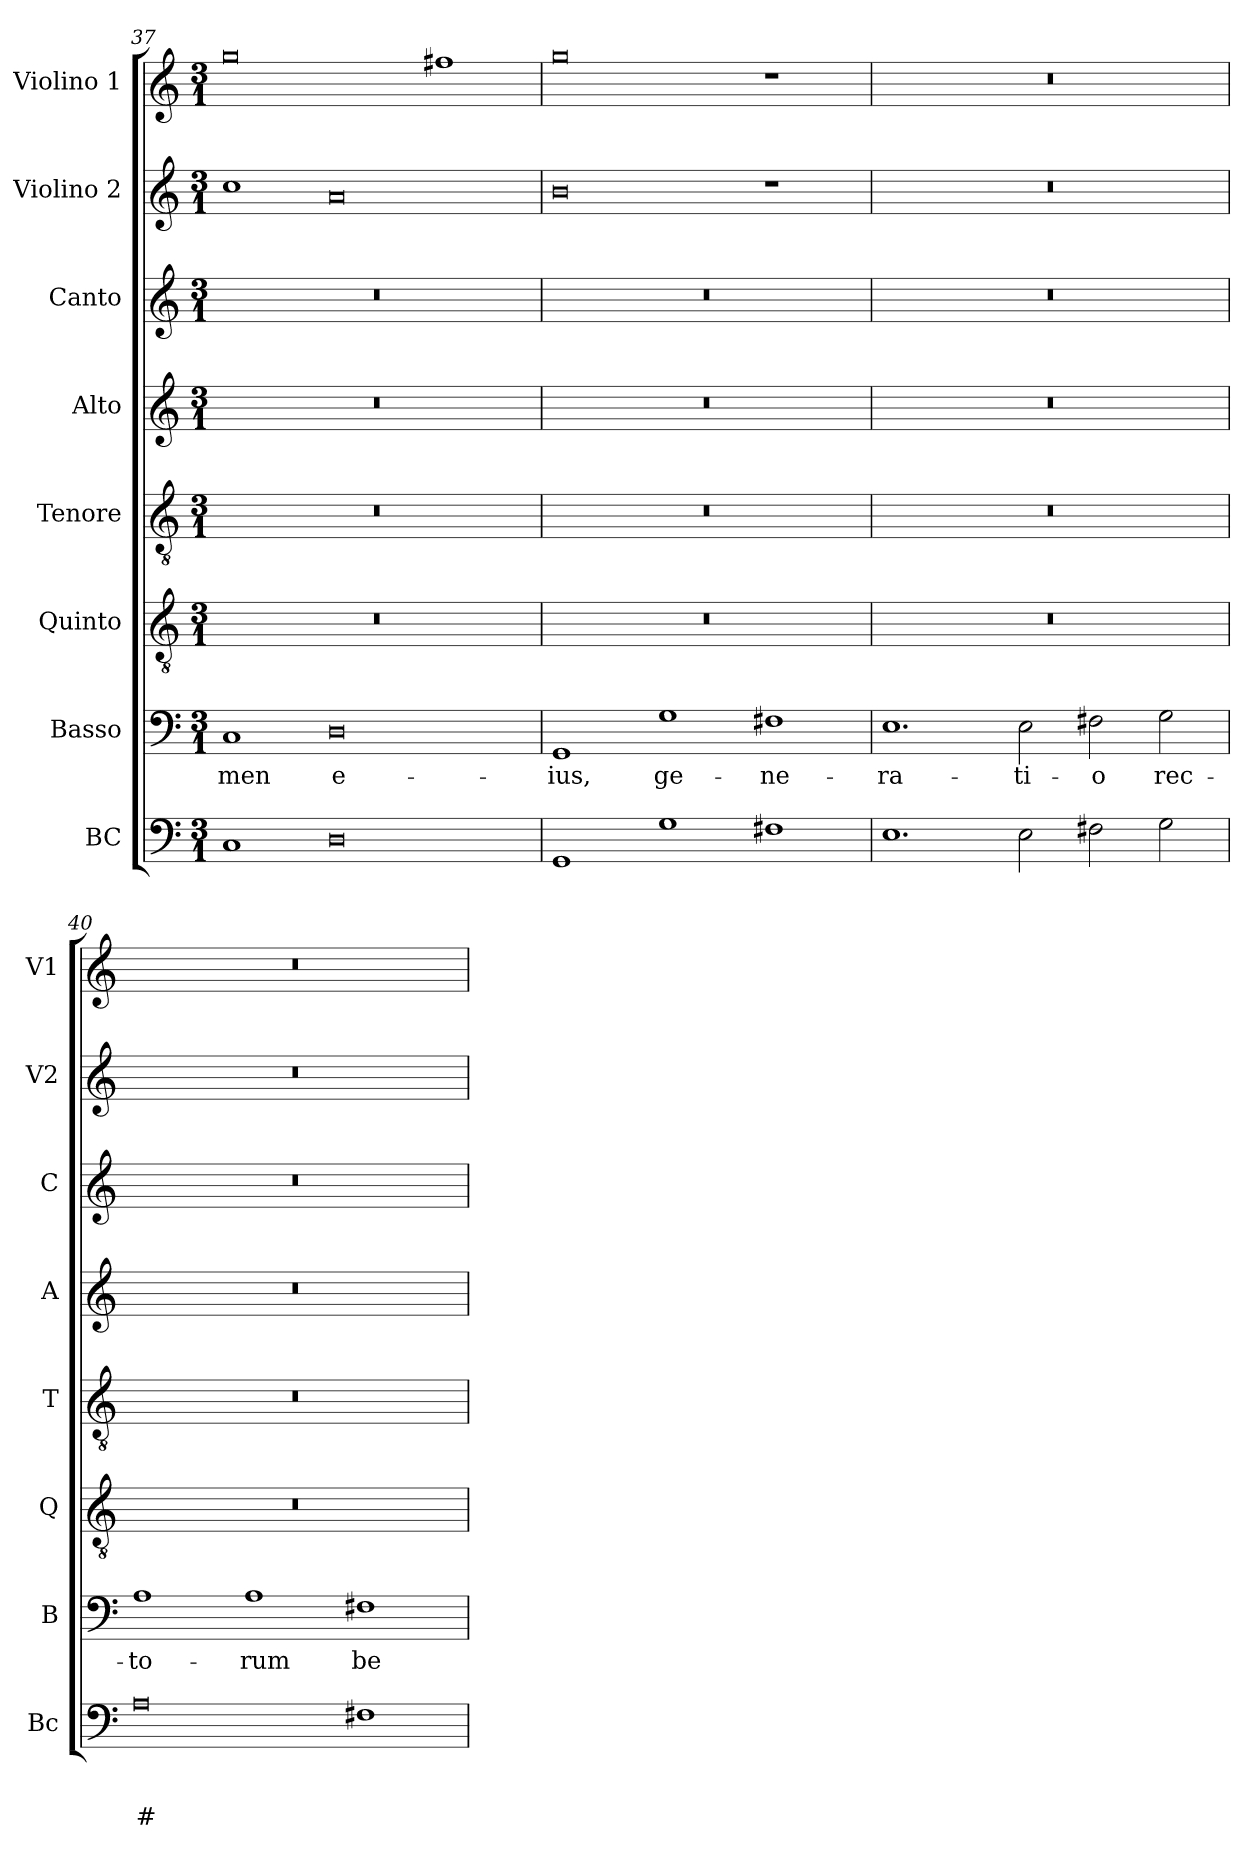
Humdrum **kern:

**kern	**text	**text	**text	**kern	**text	**kern	**kern	**kern	**kern	**kern	**kern
*part8	*part8	*part8	*part8	*part7	*part7	*part6	*part5	*part4	*part3	*part2	*part1
*staff8	*staff8	*staff8	*staff8	*staff7	*staff7	*staff6	*staff5	*staff4	*staff3	*staff2	*staff1
*I"BC	*	*	*	*I"Basso	*	*I"Quinto	*I"Tenore	*I"Alto	*I"Canto	*I"Violino 2	*I"Violino 1
*I'Bc	*	*	*	*I'B	*	*I'Q	*I'T	*I'A	*I'C	*I'V2	*I'V1
*clefF4	*	*	*	*clefF4	*	*clefGv2	*clefGv2	*clefG2	*clefG2	*clefG2	*clefG2
*k[]	*	*	*	*k[]	*	*k[]	*k[]	*k[]	*k[]	*k[]	*k[]
*C:	*	*	*	*C:	*	*C:	*C:	*C:	*C:	*C:	*C:
*M3/1	*	*	*	*M3/1	*	*M3/1	*M3/1	*M3/1	*M3/1	*M3/1	*M3/1
=37	=37	=37	=37	=37	=37	=37	=37	=37	=37	=37	=37
!	!	!	!	!	!LO:LY:b	!	!	!	!	!	!
1C	.	.	.	1C	-men	0.r	0.r	0.r	0.r	1cc	0gg
!	!	!	!	!	!LO:LY:b	!	!	!	!	!	!
0D	.	.	.	0D	e-	.	.	.	.	0a	.
.	.	.	.	.	.	.	.	.	.	.	1ff#X
=38	=38	=38	=38	=38	=38	=38	=38	=38	=38	=38	=38
!	!	!	!	!	!LO:LY:b	!	!	!	!	!	!
1GG	.	.	.	1GG	-ius,	0.r	0.r	0.r	0.r	0b	0gg
!	!	!	!	!	!LO:LY:b	!	!	!	!	!	!
1G	.	.	.	1G	ge-	.	.	.	.	.	.
!	!	!	!	!	!LO:LY:b	!	!	!	!	!	!
1F#X	.	.	.	1F#X	-ne-	.	.	.	.	1r	1r
=39	=39	=39	=39	=39	=39	=39	=39	=39	=39	=39	=39
!	!	!	!	!	!LO:LY:b	!	!	!	!	!	!
1.E	.	.	.	1.E	-ra-	0.r	0.r	0.r	0.r	0.r	0.r
!	!	!	!	!	!LO:LY:b	!	!	!	!	!	!
2E\	.	.	.	2E\	-ti-	.	.	.	.	.	.
!	!	!	!	!	!LO:LY:b	!	!	!	!	!	!
2F#X\	.	.	.	2F#X\	-o	.	.	.	.	.	.
!	!	!	!	!	!LO:LY:b	!	!	!	!	!	!
2G\	.	.	.	2G\	rec-	.	.	.	.	.	.
=40	=40	=40	=40	=40	=40	=40	=40	=40	=40	=40	=40
!	!	!	!LO:LY:b	!	!LO:LY:b	!	!	!	!	!	!
0A	.	.	#	1A	-to-	0.r	0.r	0.r	0.r	0.r	0.r
!	!	!	!	!	!LO:LY:b	!	!	!	!	!	!
.	.	.	.	1A	-rum	.	.	.	.	.	.
!	!	!	!	!	!LO:LY:b	!	!	!	!	!	!
1F#X	.	.	.	1F#X	be-	.	.	.	.	.	.
=	=	=	=	=	=	=	=	=	=	=	=
*-	*-	*-	*-	*-	*-	*-	*-	*-	*-	*-	*-
